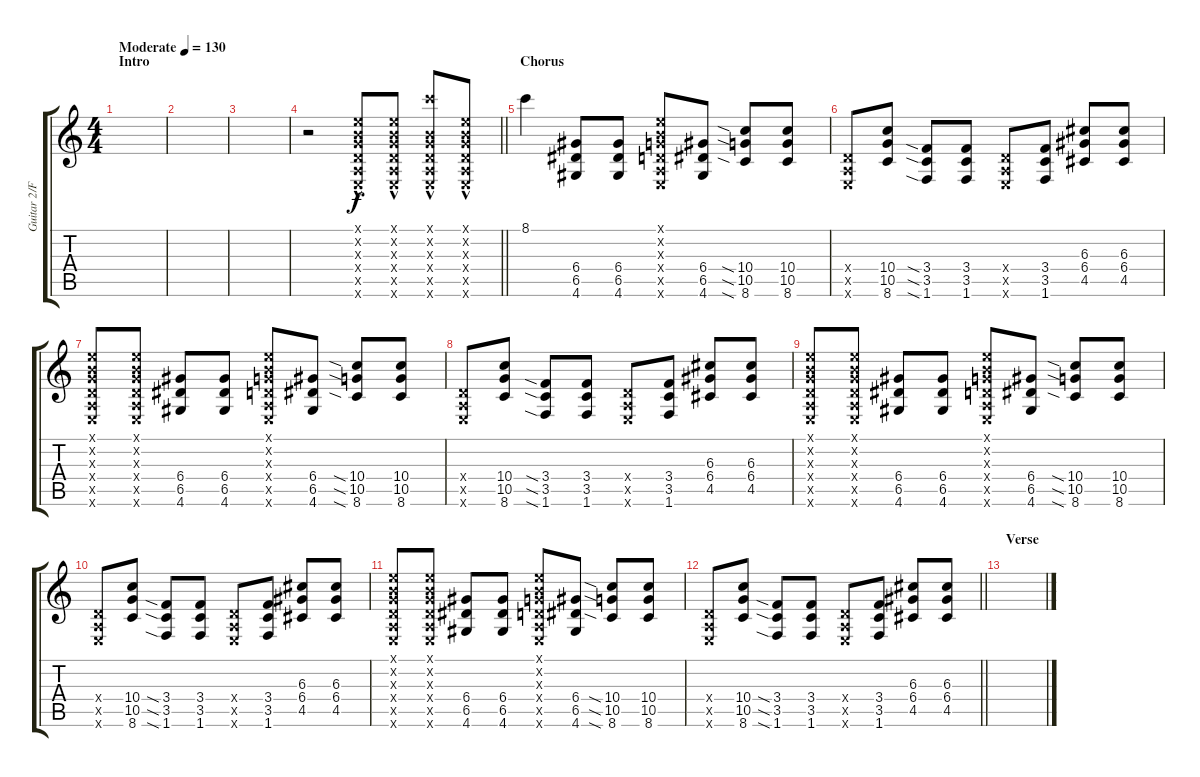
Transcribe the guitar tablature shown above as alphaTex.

\track ("Guitar 2/Fills" "Guitar 2/F") {instrument distortionguitar}
\staff {score tabs}
\tuning (E4 B3 G3 D3 A2 E2) {hide}
\ts (4 4)
\section ("" "Intro")
\tempo (130 "Moderate")
\clef g2
\ks c
|
|
|
\barLineRight lightlight
r.2 (0.1{hac x} 0.2{hac x} 0.3{hac x} 0.4{hac x} 0.5{hac x} 0.6{hac x}).8 (0.1{hac x} 0.2{hac x} 0.3{hac x} 0.4{hac x} 0.5{hac x} 0.6{hac x}).8 (8.1{hac x} 0.2{hac x} 0.3{hac x} 0.4{hac x} 0.5{hac x} 0.6{hac x}).8 (0.1{hac x} 0.2{hac x} 0.3{hac x} 0.4{hac x} 0.5{hac x} 0.6{hac x}).8 |
\section ("" "Chorus")
8.1.4{dy f} (6.4 6.5 4.6).8 (6.4 6.5 4.6).8 (0.1{x} 0.2{x} 0.3{x} 0.4{x} 0.5{x} 0.6{x}).8 (6.4 6.5 4.6).8 (10.4{sia} 10.5{sia} 8.6{sia}).8 (10.4 10.5 8.6).8 |
(0.4{x} 0.5{x} 0.6{x}).8 (10.4 10.5 8.6).8 (3.4{sia} 3.5{sia} 1.6{sia}).8 (3.4 3.5 1.6).8 (0.4{x} 0.5{x} 0.6{x}).8 (3.4 3.5 1.6).8 (6.3 6.4 4.5).8 (6.3 6.4 4.5).8 |
(0.1{x} 0.2{x} 0.3{x} 0.4{x} 0.5{x} 0.6{x}).8 (0.1{x} 0.2{x} 0.3{x} 0.4{x} 0.5{x} 0.6{x}).8 (6.4 6.5 4.6).8 (6.4 6.5 4.6).8 (0.1{x} 0.2{x} 0.3{x} 0.4{x} 0.5{x} 0.6{x}).8 (6.4 6.5 4.6).8 (10.4{sia} 10.5{sia} 8.6{sia}).8 (10.4 10.5 8.6).8 |
(0.4{x} 0.5{x} 0.6{x}).8 (10.4 10.5 8.6).8 (3.4{sia} 3.5{sia} 1.6{sia}).8 (3.4 3.5 1.6).8 (0.4{x} 0.5{x} 0.6{x}).8 (3.4 3.5 1.6).8 (6.3 6.4 4.5).8 (6.3 6.4 4.5).8 |
(0.1{x} 0.2{x} 0.3{x} 0.4{x} 0.5{x} 0.6{x}).8 (0.1{x} 0.2{x} 0.3{x} 0.4{x} 0.5{x} 0.6{x}).8 (6.4 6.5 4.6).8 (6.4 6.5 4.6).8 (0.1{x} 0.2{x} 0.3{x} 0.4{x} 0.5{x} 0.6{x}).8 (6.4 6.5 4.6).8 (10.4{sia} 10.5{sia} 8.6{sia}).8 (10.4 10.5 8.6).8 |
(0.4{x} 0.5{x} 0.6{x}).8 (10.4 10.5 8.6).8 (3.4{sia} 3.5{sia} 1.6{sia}).8 (3.4 3.5 1.6).8 (0.4{x} 0.5{x} 0.6{x}).8 (3.4 3.5 1.6).8 (6.3 6.4 4.5).8 (6.3 6.4 4.5).8 |
(0.1{x} 0.2{x} 0.3{x} 0.4{x} 0.5{x} 0.6{x}).8 (0.1{x} 0.2{x} 0.3{x} 0.4{x} 0.5{x} 0.6{x}).8 (6.4 6.5 4.6).8 (6.4 6.5 4.6).8 (0.1{x} 0.2{x} 0.3{x} 0.4{x} 0.5{x} 0.6{x}).8 (6.4 6.5 4.6).8 (10.4{sia} 10.5{sia} 8.6{sia}).8 (10.4 10.5 8.6).8 |
\barLineRight lightlight
(0.4{x} 0.5{x} 0.6{x}).8 (10.4 10.5 8.6).8 (3.4{sia} 3.5{sia} 1.6{sia}).8 (3.4 3.5 1.6).8 (0.4{x} 0.5{x} 0.6{x}).8 (3.4 3.5 1.6).8 (6.3 6.4 4.5).8 (6.3 6.4 4.5).8 |
\section ("" "Verse")
